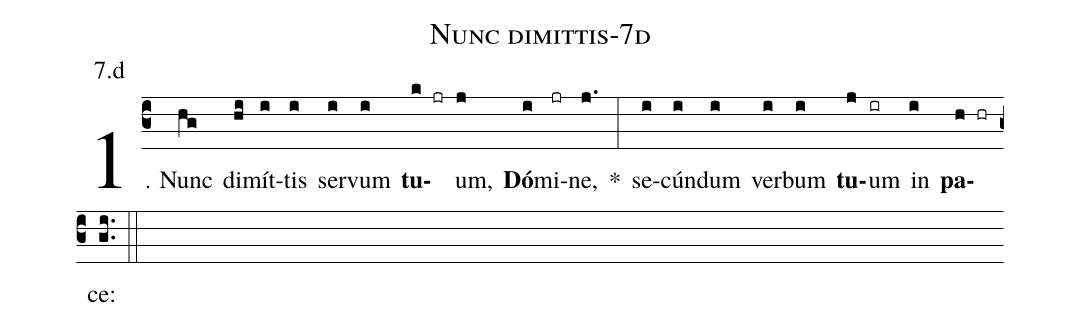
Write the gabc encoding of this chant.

name: Nunc dimittis-7d;
annotation: 7.d;
%%
(c3)1. Nunc(hg) di(hi)mít(i)tis(i) ser(i)vum(i) <b>tu</b>(k jr)um,(j) <b>Dó</b>(i)mi(jr)ne,(j.) *(:) se(i)cún(i)dum(i) ver(i)bum(i) <b>tu</b>(j)um(ir) in(i) <b>pa</b>(h hr)ce:(gi..) (::)
